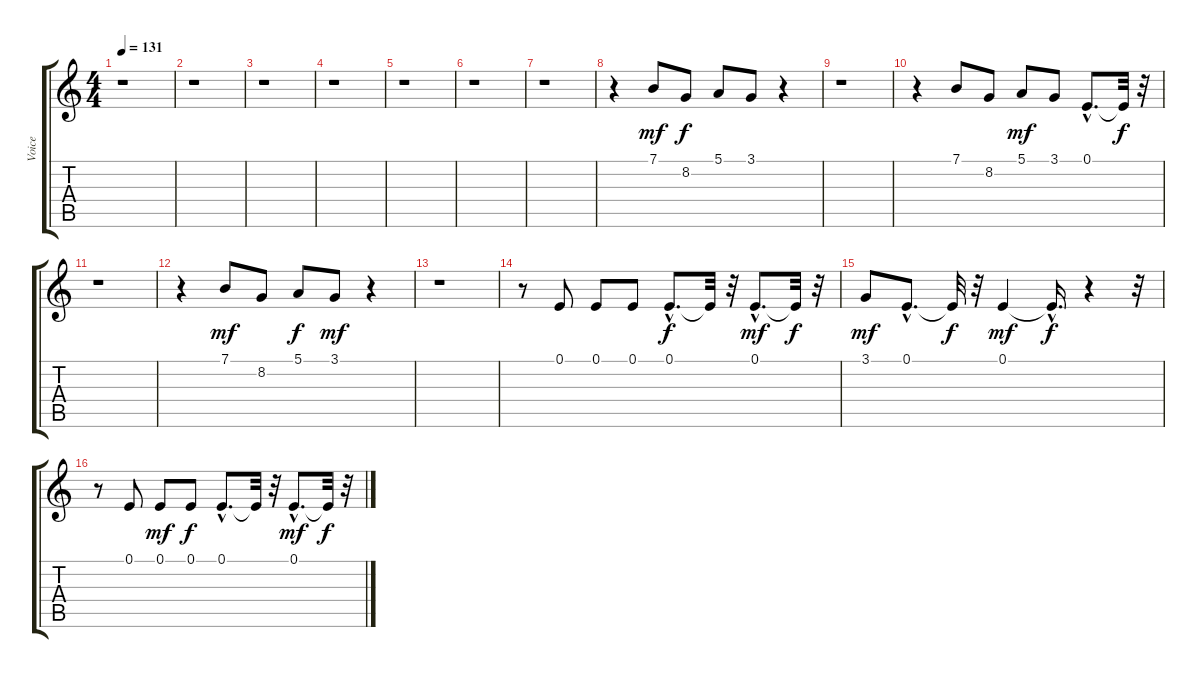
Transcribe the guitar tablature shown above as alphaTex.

\track ("Voice" "Voice") {instrument voiceoohs}
\staff {score tabs}
\tuning (E4 B3 G3 D3 A2 E2) {hide}
\ts (4 4)
\tempo 131
\clef g2
\ks c
r.1{dy mf} |
r.1 |
r.1 |
r.1 |
r.1 |
r.1 |
r.1 |
r.4 7.1.8 8.2.8{dy f} 5.1.8 3.1.8 r.4 |
r.1 |
r.4 7.1.8 8.2.8 5.1.8{dy mf} 3.1.8 0.1{hac}.8{d} 0.1{t}.32{dy f} r.32 |
r.1 |
r.4 7.1.8{dy mf} 8.2.8 5.1.8{dy f} 3.1.8{dy mf} r.4 |
r.1 |
r.8 0.1.8 0.1.8 0.1.8 0.1{hac}.8{d dy f} 0.1{t}.32 r.32 0.1{hac}.8{d dy mf} 0.1{t}.32{dy f} r.32 |
3.1.8{dy mf} 0.1{hac}.8{d} 0.1{t}.32{dy f} r.32 0.1.4{dy mf} 0.1{hac t}.16{d dy f} r.4 r.32 |
r.8 0.1.8 0.1.8{dy mf} 0.1.8{dy f} 0.1{hac}.8{d} 0.1{t}.32 r.32 0.1{hac}.8{d dy mf} 0.1{t}.32{dy f} r.32
